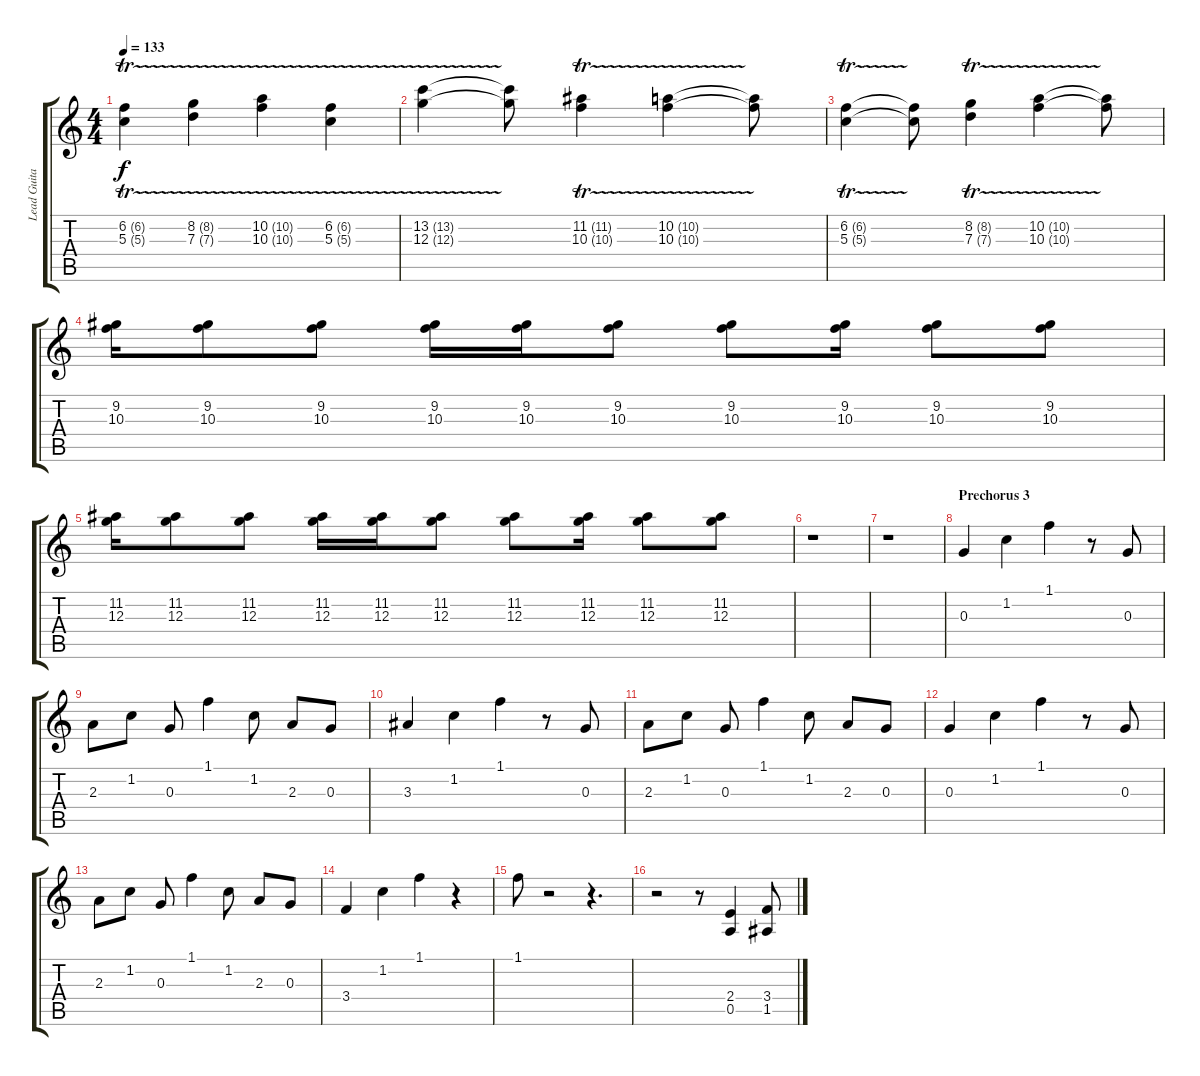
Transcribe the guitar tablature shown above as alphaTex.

\track ("Lead Guitar" "Lead Guita") {instrument distortionguitar}
\staff {score tabs}
\tuning (E4 B3 G3 D3 A2 E2) {hide}
\ts (4 4)
\tempo 133
\clef g2
\ks c
(6.2{tr (6 16)} 5.3{tr (5 16)}).4{dy f} (8.2{tr (8 16)} 7.3{tr (7 16)}).4 (10.2{tr (10 16)} 10.3{tr (10 16)}).4 (6.2{tr (6 16)} 5.3{tr (5 16)}).4 |
(13.2{tr (13 16)} 12.3{tr (12 16)}).4 (13.2{t} 12.3{t}).8 (11.2{tr (11 16)} 10.3{tr (10 16)}).4 (10.2{tr (10 16)} 10.3{tr (10 16)}).4 (10.2{t} 10.3{t}).8 |
(6.2{tr (6 16)} 5.3{tr (5 16)}).4 (6.2{t} 5.3{t}).8 (8.2{tr (8 16)} 7.3{tr (7 16)}).4 (10.2{tr (10 16)} 10.3{tr (10 16)}).4 (10.2{t} 10.3{t}).8 |
(9.2 10.3).16 (9.2 10.3).8 (9.2 10.3).8 (9.2 10.3).16 (9.2 10.3).16 (9.2 10.3).8 (9.2 10.3).8 (9.2 10.3).16 (9.2 10.3).8 (9.2 10.3).8 |
(11.2 12.3).16 (11.2 12.3).8 (11.2 12.3).8 (11.2 12.3).16 (11.2 12.3).16 (11.2 12.3).8 (11.2 12.3).8 (11.2 12.3).16 (11.2 12.3).8 (11.2 12.3).8 |
r.1 |
r.1 |
\section ("" "Prechorus 3")
0.3.4 1.2.4 1.1.4 r.8 0.3.8 |
2.3.8 1.2.8 0.3.8 1.1.4 1.2.8 2.3.8 0.3.8 |
3.3.4 1.2.4 1.1.4 r.8 0.3.8 |
2.3.8 1.2.8 0.3.8 1.1.4 1.2.8 2.3.8 0.3.8 |
0.3.4 1.2.4 1.1.4 r.8 0.3.8 |
2.3.8 1.2.8 0.3.8 1.1.4 1.2.8 2.3.8 0.3.8 |
3.4.4 1.2.4 1.1.4 r.4 |
1.1.8 r.2 r.4{d} |
r.2 r.8 (2.4 0.5).4 (3.4 1.5).8
